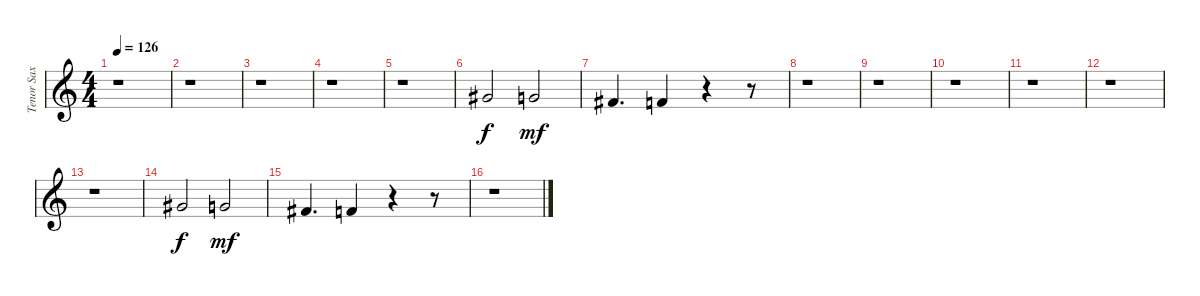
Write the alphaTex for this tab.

\track ("Tenor Sax 2" "Tenor Sax ") {instrument tenorsax}
\staff {score}
\tuning (E4 B3 G3 D3 A2 E2) {hide}
\ts (4 4)
\tempo 126
\clef g2
\ks c
r.1{dy f} |
r.1 |
r.1 |
r.1 |
r.1 |
4.1.2 3.1.2{dy mf} |
2.1.4{d} 1.1.4 r.4 r.8 |
r.1 |
r.1 |
r.1 |
r.1 |
r.1 |
r.1 |
4.1.2{dy f} 3.1.2{dy mf} |
2.1.4{d} 1.1.4 r.4 r.8 |
r.1
